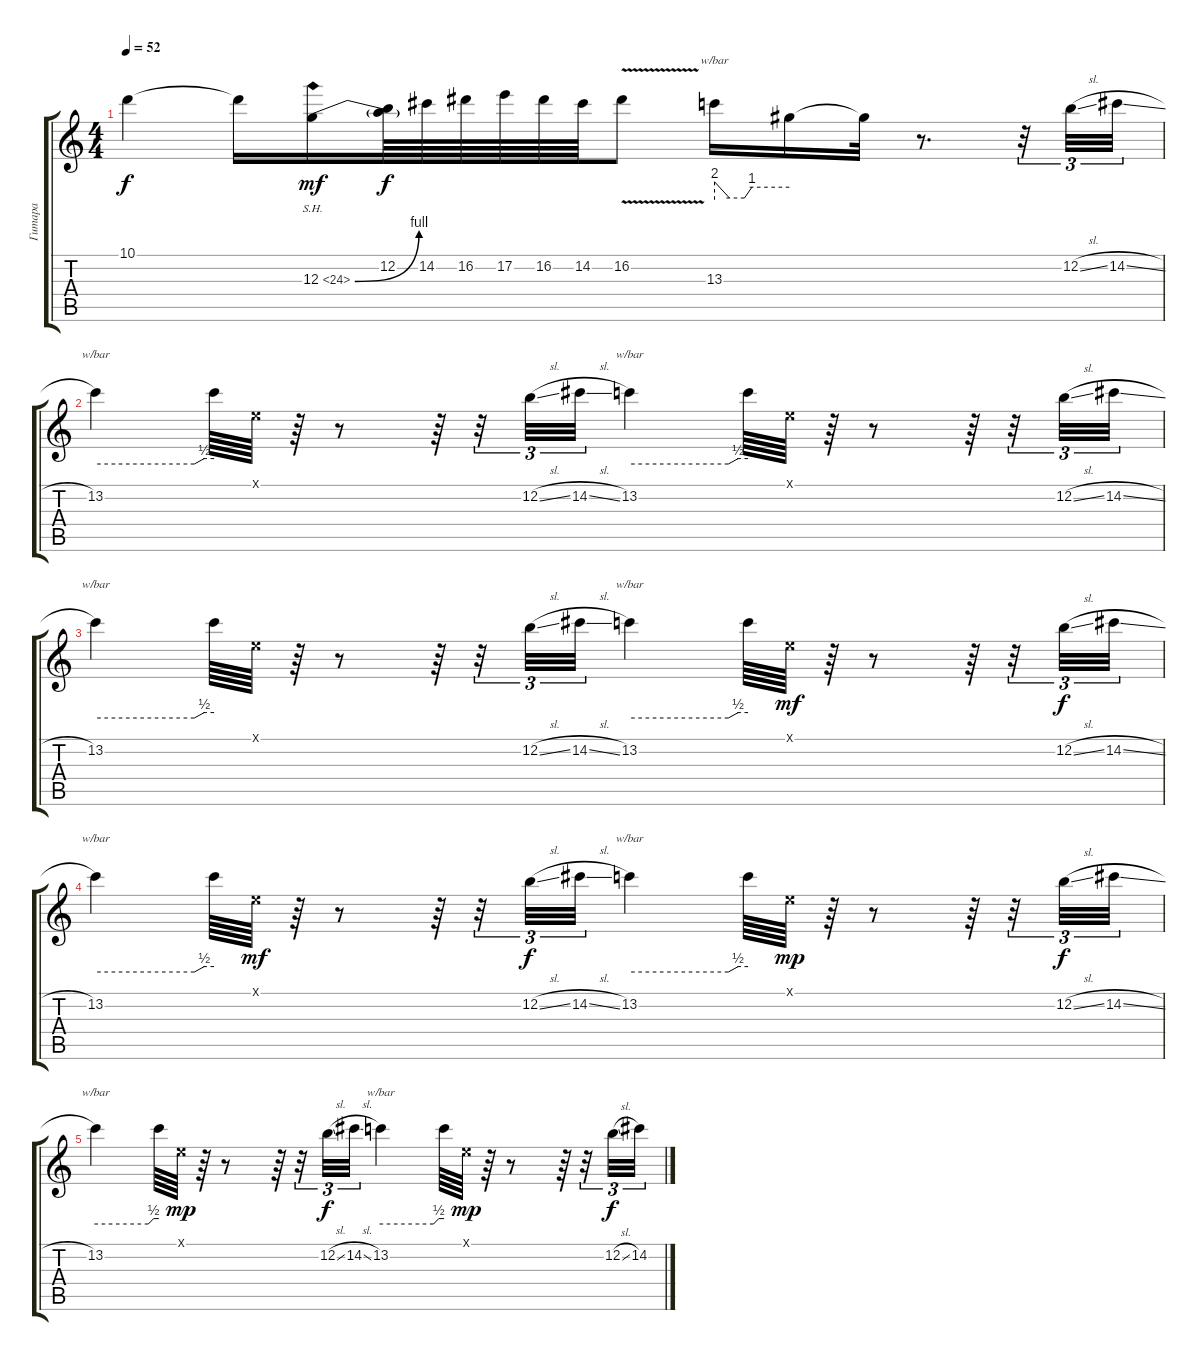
\track ("Гитара" "Гитара") {instrument overdrivenguitar}
\staff {score tabs}
\tuning (E4 B3 G3 D3 A2 E2) {hide}
\ts (4 4)
\tempo 52
\clef g2
\ks c
10.1{t}.4{dy f} 10.1{t}.16 12.3{be (bend 0 0 60 4) sh 12}.16{dy mf} (12.2 12.3{t}).64{dy f} 14.2.64 16.2.64 17.2.64 16.2.64 14.2.64 16.2{v}.8 13.3.16{tbe (custom default 0 8 12 0 24 0 30 4 60 4)} 13.3{t}.16 13.3{t}.32 r.8{d} r.32{tu (3 2)} 12.2{sl}.32{tu (3 2)} 14.2{sl}.32{tu (3 2)} |
13.2.4{tbe (custom default 0 0 50 0 55 2 60 2)} 13.2{t}.64 0.1{x}.64 r.64 r.8 r.64 r.32{tu (3 2)} 12.2{sl}.32{tu (3 2)} 14.2{sl}.32{tu (3 2)} 13.2.4{tbe (custom default 0 0 50 0 55 2 60 2)} 13.2{t}.64 0.1{x}.64 r.64 r.8 r.64 r.32{tu (3 2)} 12.2{sl}.32{tu (3 2)} 14.2{sl}.32{tu (3 2)} |
13.2.4{tbe (custom default 0 0 50 0 55 2 60 2) volume 9} 13.2{t}.64 0.1{x}.64 r.64 r.8 r.64 r.32{tu (3 2)} 12.2{sl}.32{tu (3 2)} 14.2{sl}.32{tu (3 2)} 13.2.4{tbe (custom default 0 0 50 0 55 2 60 2) volume 7} 13.2{t}.64 0.1{x}.64{dy mf} r.64 r.8 r.64 r.32{tu (3 2)} 12.2{sl}.32{tu (3 2) dy f} 14.2{sl}.32{tu (3 2)} |
13.2.4{tbe (custom default 0 0 50 0 55 2 60 2) volume 5} 13.2{t}.64 0.1{x}.64{dy mf} r.64 r.8 r.64 r.32{tu (3 2)} 12.2{sl}.32{tu (3 2) dy f} 14.2{sl}.32{tu (3 2)} 13.2.4{tbe (custom default 0 0 50 0 55 2 60 2) volume 3} 13.2{t}.64 0.1{x}.64{dy mp} r.64 r.8 r.64 r.32{tu (3 2)} 12.2{sl}.32{tu (3 2) dy f} 14.2{sl}.32{tu (3 2)} |
13.2.4{tbe (custom default 0 0 50 0 55 2 60 2) volume 1} 13.2{t}.64 0.1{x}.64{dy mp} r.64 r.8 r.64 r.32{tu (3 2)} 12.2{sl}.32{tu (3 2) dy f} 14.2{sl}.32{tu (3 2)} 13.2.4{tbe (custom default 0 0 50 0 55 2 60 2) volume 0} 13.2{t}.64 0.1{x}.64{dy mp} r.64 r.8 r.64 r.32{tu (3 2)} 12.2{sl}.32{tu (3 2) dy f} 14.2.32{tu (3 2)}
